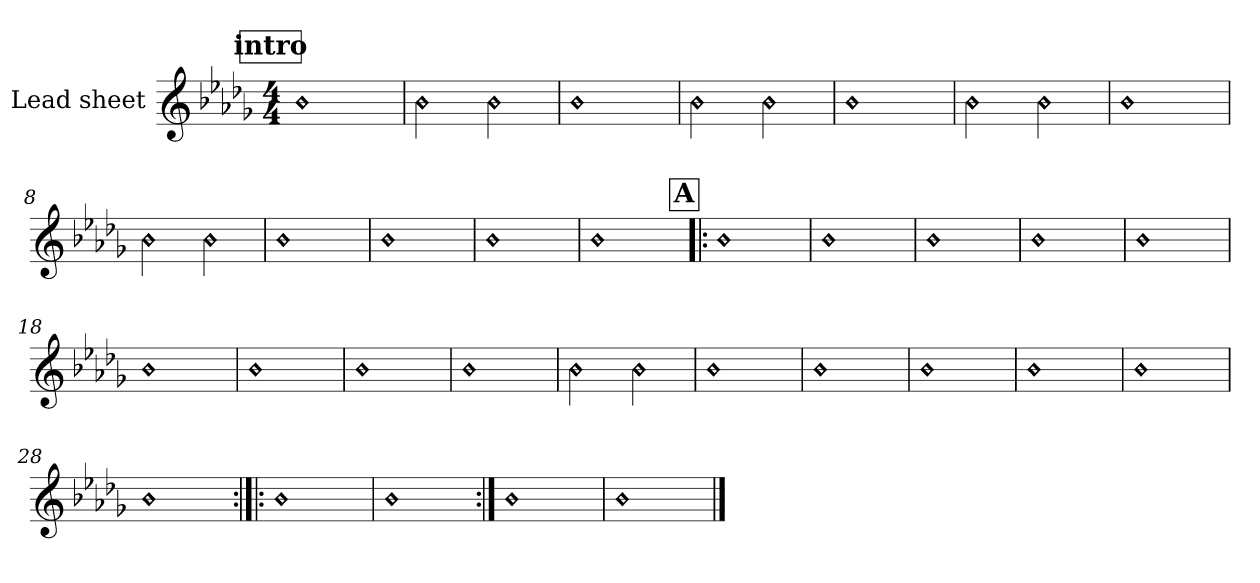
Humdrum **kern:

**kern
*part1
*staff1
*I"Lead sheet
*clefG2
*k[b-e-a-d-g-]
*b-:
*M4/4
!!LO:REH:place=s1:a:t=intro
=1||
!LO:N:head=diamond
1b-
=2
!LO:N:head=diamond
2b-
!LO:N:head=diamond
2b-
=3
!LO:N:head=diamond
1b-
=4
!LO:N:head=diamond
2b-
!LO:N:head=diamond
2b-
!!LO:LB:g=z
=5
!LO:N:head=diamond
1b-
=6
!LO:N:head=diamond
2b-
!LO:N:head=diamond
2b-
=7
!LO:N:head=diamond
1b-
=8
!LO:N:head=diamond
2b-
!LO:N:head=diamond
2b-
!!LO:LB:g=z
=9
!LO:N:head=diamond
1b-
=10
!LO:N:head=diamond
1b-
=11
!LO:N:head=diamond
1b-
=12
!LO:N:head=diamond
1b-
!!LO:LB:g=z
!!LO:REH:place=s1:a:t=A
=13!|:
!LO:N:head=diamond
1b-
=14
!LO:N:head=diamond
1b-
=15
!LO:N:head=diamond
1b-
=16
!LO:N:head=diamond
1b-
!!LO:LB:g=z
=17
!LO:N:head=diamond
1b-
=18
!LO:N:head=diamond
1b-
=19
!LO:N:head=diamond
1b-
=20
!LO:N:head=diamond
1b-
!!LO:LB:g=z
=21
!LO:N:head=diamond
1b-
=22
!LO:N:head=diamond
2b-
!LO:N:head=diamond
2b-
=23
!LO:N:head=diamond
1b-
=24
!LO:N:head=diamond
1b-
!!LO:LB:g=z
=25
!LO:N:head=diamond
1b-
=26
!LO:N:head=diamond
1b-
=27
!LO:N:head=diamond
1b-
=28
!LO:N:head=diamond
1b-
!!LO:LB:g=z
=29:|!|:
!LO:N:head=diamond
1b-
=30
!LO:N:head=diamond
1b-
=31:|!
!LO:N:head=diamond
1b-
=32
!LO:N:head=diamond
1b-
==
*-
